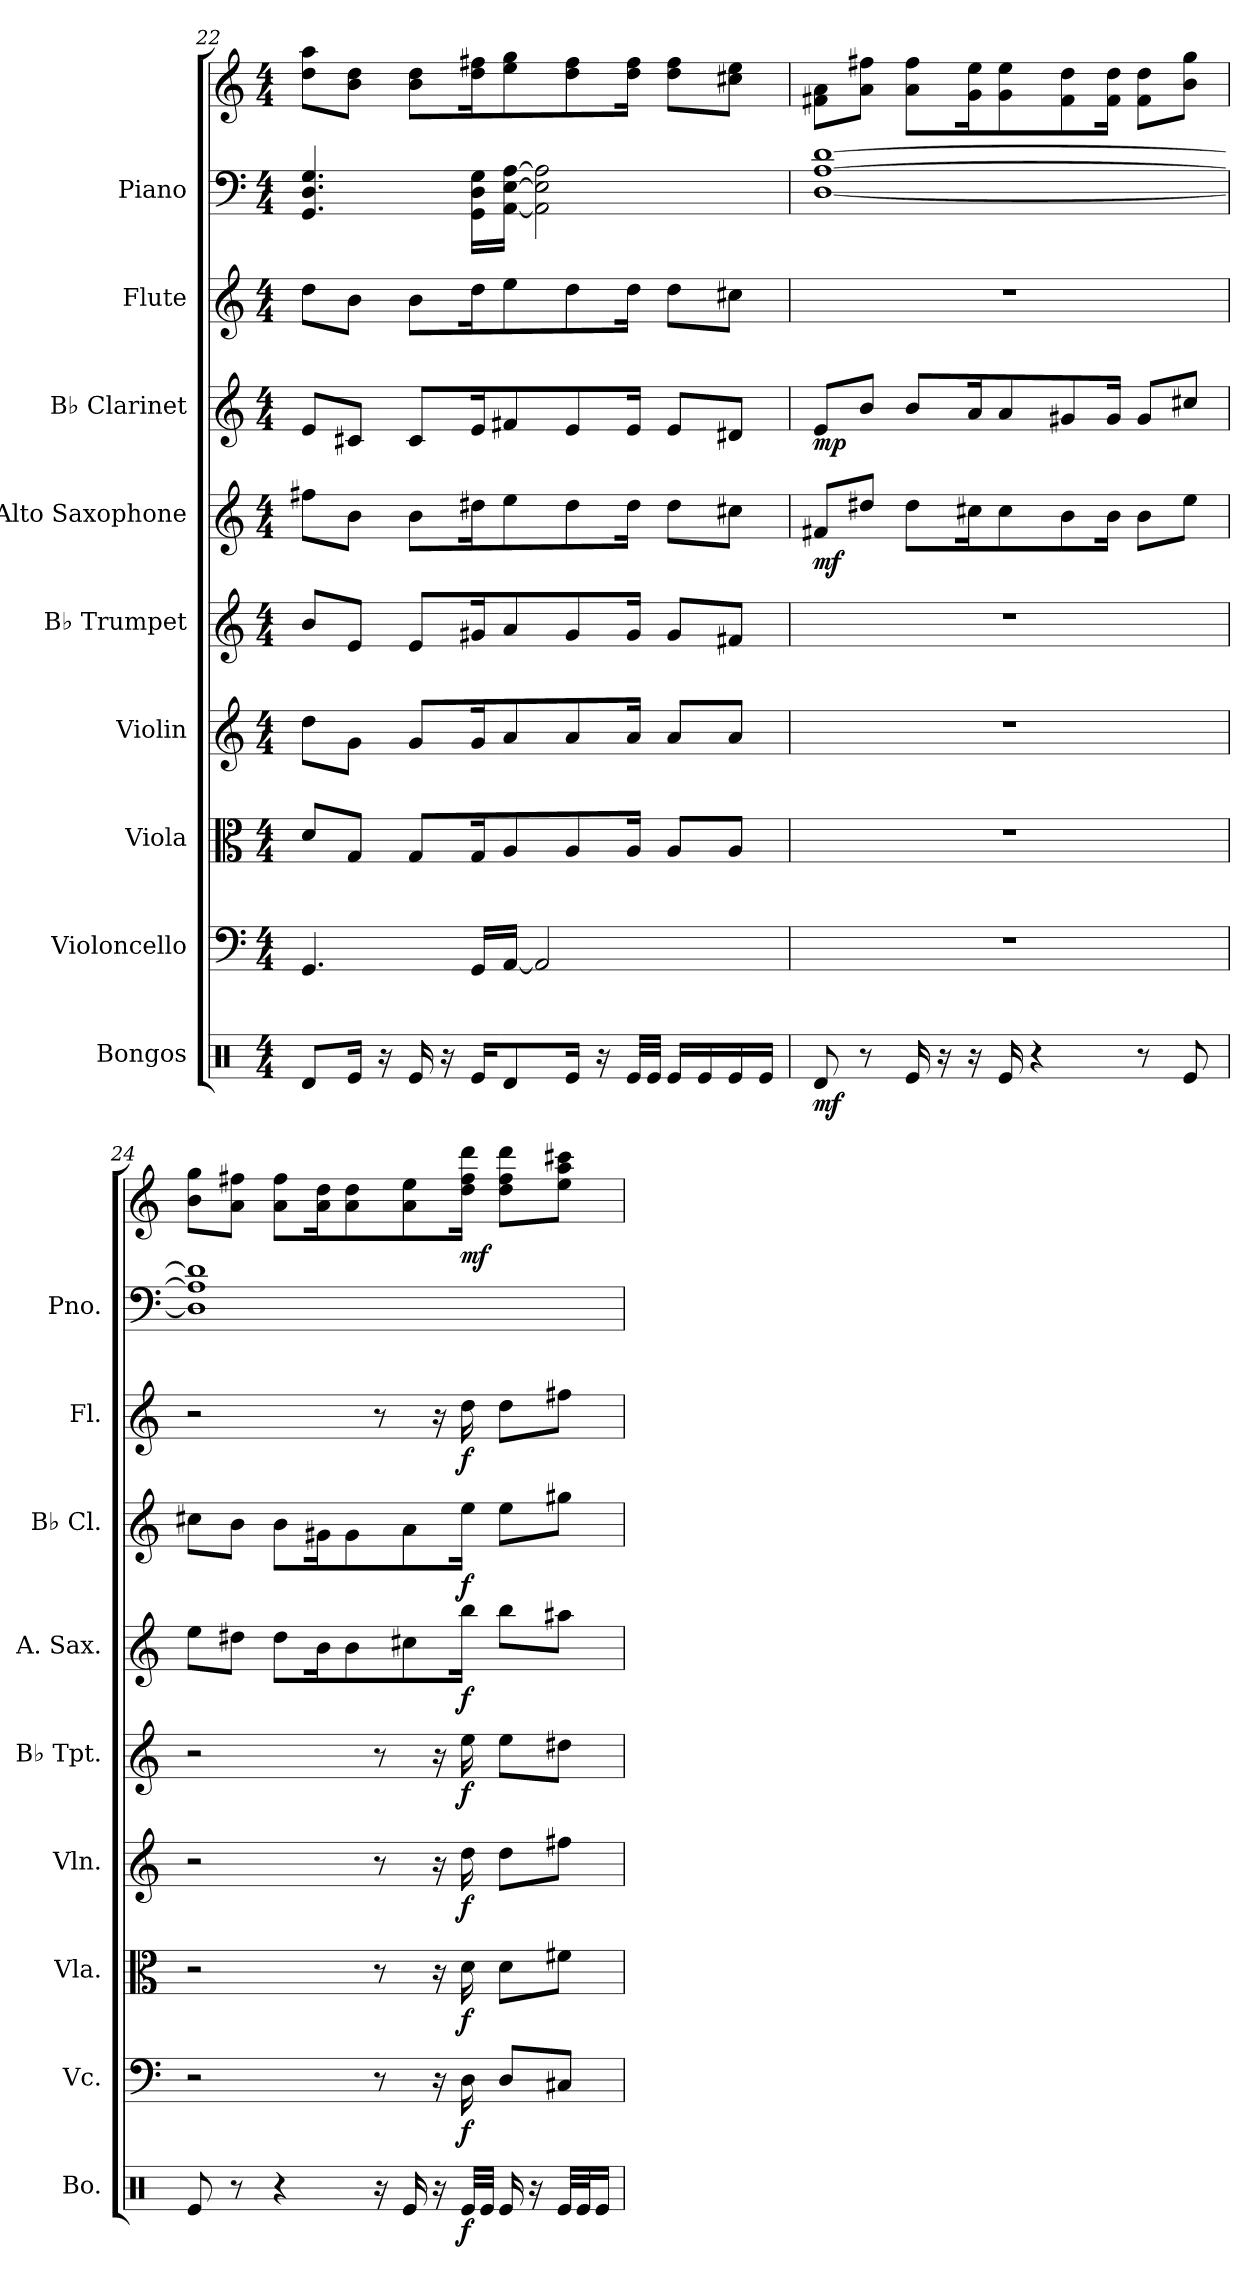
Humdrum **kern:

**kern	**dynam	**kern	**dynam	**kern	**dynam	**kern	**dynam	**kern	**dynam	**kern	**dynam	**kern	**dynam	**kern	**dynam	**kern	**kern	**dynam
*part9	*part9	*part8	*part8	*part7	*part7	*part6	*part6	*part5	*part5	*part4	*part4	*part3	*part3	*part2	*part2	*part1	*part1	*part1
*staff10	*staff10	*staff9	*staff9	*staff8	*staff8	*staff7	*staff7	*staff6	*staff6	*staff5	*staff5	*staff4	*staff4	*staff3	*staff3	*staff2	*staff1	*staff1/2
*I"Bongos	*	*I"Violoncello	*	*I"Viola	*	*I"Violin	*	*I"B♭ Trumpet	*	*I"Alto Saxophone	*	*I"B♭ Clarinet	*	*I"Flute	*	*I"Piano	*	*
*I'Bo.	*	*I'Vc.	*	*I'Vla.	*	*I'Vln.	*	*I'B♭ Tpt.	*	*I'A. Sax.	*	*I'B♭ Cl.	*	*I'Fl.	*	*I'Pno.	*	*
!!LO:PB:g=z
*clefX	*	*clefF4	*	*clefC3	*	*clefG2	*	*clefG2	*	*clefG2	*	*clefG2	*	*clefG2	*	*clefF4	*clefG2	*
*	*	*	*	*	*	*	*	*ITrd1c2	*	*ITrd5c9	*	*ITrd1c2	*	*	*	*	*	*
*k[]	*	*k[]	*	*k[]	*	*k[]	*	*k[b-e-]	*	*k[b-e-a-]	*	*k[b-e-]	*	*k[]	*	*k[]	*k[]	*
*M4/4	*	*M4/4	*	*M4/4	*	*M4/4	*	*M4/4	*	*M4/4	*	*M4/4	*	*M4/4	*	*M4/4	*M4/4	*
=22	=22	=22	=22	=22	=22	=22	=22	=22	=22	=22	=22	=22	=22	=22	=22	=22	=22	=22
8Rd/L	.	4.GG/	.	8d/L	.	8dd\L	.	8a/L	.	8an\L	.	8d/L	.	8dd\L	.	4.GG/ 4.D/ 4.G/	8dd\ 8aa\L	.
16Re/Jk	.	.	.	8G/J	.	8g\J	.	8d/J	.	8d\J	.	8Bn/J	.	8b\J	.	.	8b\ 8dd\J	.
16r	.	.	.	.	.	.	.	.	.	.	.	.	.	.	.	.	.	.
16Re/	.	.	.	8G/L	.	8g/L	.	8d/L	.	8d\L	.	8B/L	.	8b\L	.	.	8b\ 8dd\L	.
16r	.	.	.	.	.	.	.	.	.	.	.	.	.	.	.	.	.	.
16Re/KL	.	16GG/LL	.	16G/K	.	16g/K	.	16f#X/K	.	16f#X\K	.	16d/K	.	16dd\K	.	16GG\ 16D\ 16G\LL	16dd\ 16ff#X\K	.
8Rd/	.	[16AA/JJ	.	8A/	.	8a/	.	8g/	.	8g\	.	8en/	.	8ee\	.	[16AA\ [16E\ [16A\JJ	8ee\ 8gg\	.
.	.	2AA/]	.	.	.	.	.	.	.	.	.	.	.	.	.	2AA\] 2E\] 2A\]	.	.
16Re/Jk	.	.	.	8A/	.	8a/	.	8f#/	.	8f#\	.	8d/	.	8dd\	.	.	8dd\ 8ff#\	.
16r	.	.	.	.	.	.	.	.	.	.	.	.	.	.	.	.	.	.
32Re/LLL	.	.	.	16A/Jk	.	16a/Jk	.	16f#/Jk	.	16f#\Jk	.	16d/Jk	.	16dd\Jk	.	.	16dd\ 16ff#\Jk	.
32Re/JJJ	.	.	.	.	.	.	.	.	.	.	.	.	.	.	.	.	.	.
16Re/LL	.	.	.	8A/L	.	8a/L	.	8f#/L	.	8f#\L	.	8d/L	.	8dd\L	.	.	8dd\ 8ff#\L	.
16Re/	.	.	.	.	.	.	.	.	.	.	.	.	.	.	.	.	.	.
16Re/	.	.	.	8A/J	.	8a/J	.	8en/J	.	8en\J	.	8c#X/J	.	8cc#X\J	.	.	8cc#X\ 8ee\J	.
16Re/JJ	.	.	.	.	.	.	.	.	.	.	.	.	.	.	.	.	.	.
=23	=23	=23	=23	=23	=23	=23	=23	=23	=23	=23	=23	=23	=23	=23	=23	=23	=23	=23
!	!LO:DY:b	!	!	!	!	!	!	!	!	!	!LO:DY:b	!	!LO:DY:b	!	!	!	!	!LO:DY:b=2
!	!	!	!	!	!	!	!	!	!	!	!	!	!	!	!	!	!	!LO:DY:n=1:b
8Rd/	mf	1r	.	1r	.	1r	.	1r	.	8An/L	mf	8d/L	mp	1r	.	[1D [1A [1d	8f#X\ 8a\L	mf mp
8r	.	.	.	.	.	.	.	.	.	8f#X/J	.	8a/J	.	.	.	.	8a\ 8ff#X\J	.
16Re/	.	.	.	.	.	.	.	.	.	8f#\L	.	8a/L	.	.	.	.	8a\ 8ff#\L	.
16r	.	.	.	.	.	.	.	.	.	.	.	.	.	.	.	.	.	.
16r	.	.	.	.	.	.	.	.	.	16en\K	.	16g/K	.	.	.	.	16g\ 16ee\K	.
16Re/	.	.	.	.	.	.	.	.	.	8e\	.	8g/	.	.	.	.	8g\ 8ee\	.
4r	.	.	.	.	.	.	.	.	.	.	.	.	.	.	.	.	.	.
.	.	.	.	.	.	.	.	.	.	8d\	.	8f#X/	.	.	.	.	8f#\ 8dd\	.
.	.	.	.	.	.	.	.	.	.	16d\Jk	.	16f#/Jk	.	.	.	.	16f#\ 16dd\Jk	.
8r	.	.	.	.	.	.	.	.	.	8d\L	.	8f#/L	.	.	.	.	8f#\ 8dd\L	.
8Re/	.	.	.	.	.	.	.	.	.	8g\J	.	8bn/J	.	.	.	.	8b\ 8gg\J	.
!!LO:PB:g=z
=24	=24	=24	=24	=24	=24	=24	=24	=24	=24	=24	=24	=24	=24	=24	=24	=24	=24	=24
8Re/	.	2r	.	2r	.	2r	.	2r	.	8g\L	.	8bn\L	.	2r	.	1D] 1A] 1d]	8b\ 8gg\L	.
8r	.	.	.	.	.	.	.	.	.	8f#X\J	.	8a\J	.	.	.	.	8a\ 8ff#X\J	.
4r	.	.	.	.	.	.	.	.	.	8f#\L	.	8a\L	.	.	.	.	8a\ 8ff#\L	.
.	.	.	.	.	.	.	.	.	.	16d\K	.	16f#X\K	.	.	.	.	16a\ 16dd\K	.
.	.	.	.	.	.	.	.	.	.	8d\	.	8f#\	.	.	.	.	8a\ 8dd\	.
16r	.	8r	.	8r	.	8r	.	8r	.	.	.	.	.	8r	.	.	.	.
16Re/	.	.	.	.	.	.	.	.	.	8en\	.	8g\	.	.	.	.	8a\ 8ee\	.
16r	.	16r	.	16r	.	16r	.	16r	.	.	.	.	.	16r	.	.	.	.
!	!LO:DY:b	!	!LO:DY:b	!	!LO:DY:b	!	!LO:DY:b	!	!LO:DY:b	!	!LO:DY:b	!	!LO:DY:b	!	!LO:DY:b	!	!	!LO:DY:b
32Re/LLL	f	16D\	f	16d\	f	16dd\	f	16dd\	f	16dd\Jk	f	16dd\Jk	f	16dd\	f	.	16dd\ 16ff#\ 16ddd\Jk	mf
32Re/JJJ	.	.	.	.	.	.	.	.	.	.	.	.	.	.	.	.	.	.
16Re/	.	8D/L	.	8d\L	.	8dd\L	.	8dd\L	.	8dd\L	.	8dd\L	.	8dd\L	.	.	8dd\ 8ff#\ 8ddd\L	.
16r	.	.	.	.	.	.	.	.	.	.	.	.	.	.	.	.	.	.
32Re/LLL	.	8C#X/J	.	8f#X\J	.	8ff#X\J	.	8cc#X\J	.	8cc#X\J	.	8ff#X\J	.	8ff#X\J	.	.	8ee\ 8aa\ 8ccc#X\J	.
32Re/J	.	.	.	.	.	.	.	.	.	.	.	.	.	.	.	.	.	.
16Re/JJ	.	.	.	.	.	.	.	.	.	.	.	.	.	.	.	.	.	.
=	=	=	=	=	=	=	=	=	=	=	=	=	=	=	=	=	=	=
*-	*-	*-	*-	*-	*-	*-	*-	*-	*-	*-	*-	*-	*-	*-	*-	*-	*-	*-
